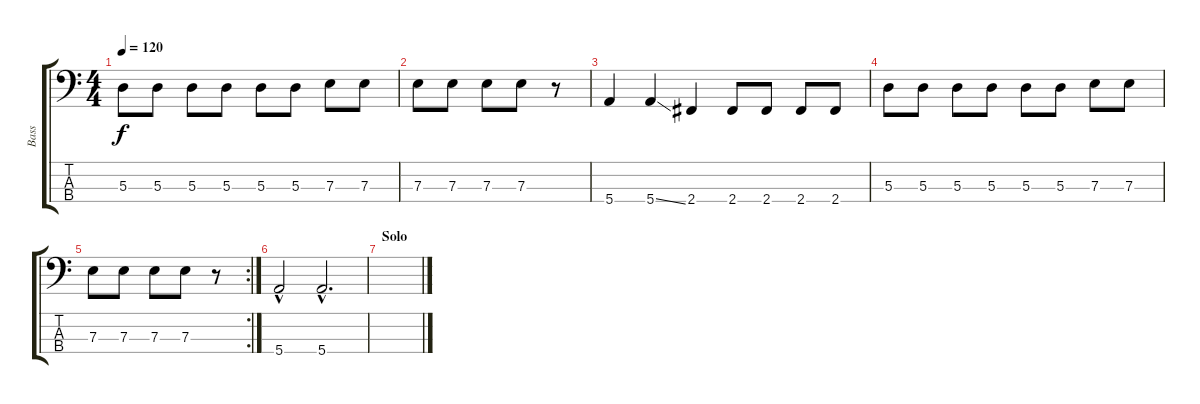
\track ("Bass" "Bass") {instrument electricbassfinger}
\staff {score tabs}
\tuning (G2 D2 A1 E1) {hide}
\ts (4 4)
\tempo 120
\clef f4
\ks c
5.3.8{dy f} 5.3.8 5.3.8 5.3.8 5.3.8 5.3.8 7.3.8 7.3.8 |
7.3.8 7.3.8 7.3.8 7.3.8 r.8 |
5.4.4 5.4{ss}.4 2.4.4 2.4.8 2.4.8 2.4.8 2.4.8 |
5.3.8 5.3.8 5.3.8 5.3.8 5.3.8 5.3.8 7.3.8 7.3.8 |
\rc 2
7.3.8 7.3.8 7.3.8 7.3.8 r.8 |
5.4{hac}.2 5.4{hac}.2{d} |
\section ("" "Solo")
